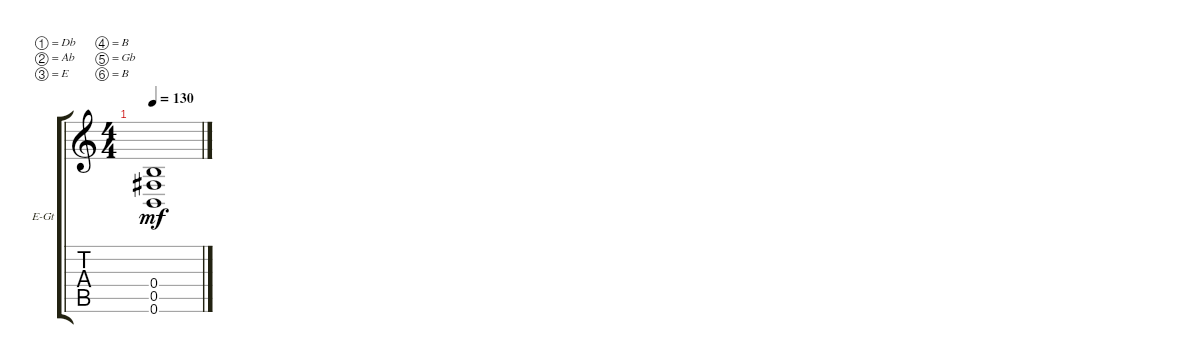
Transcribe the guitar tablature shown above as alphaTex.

\bracketExtendMode groupsimilarinstruments
\firstSystemTrackNameOrientation horizontal
\otherSystemsTrackNameOrientation horizontal
\track ("Electric Guitar 1" "E-Gt") {instrument distortionguitar}
\staff {score tabs}
\tuning (Db4 Ab3 E3 B2 Gb2 B1)
\ts (4 4)
\tempo 130
\clef g2
\ks c
(0.4{t} 0.5{t} 0.6{t}).1{dy mf}
